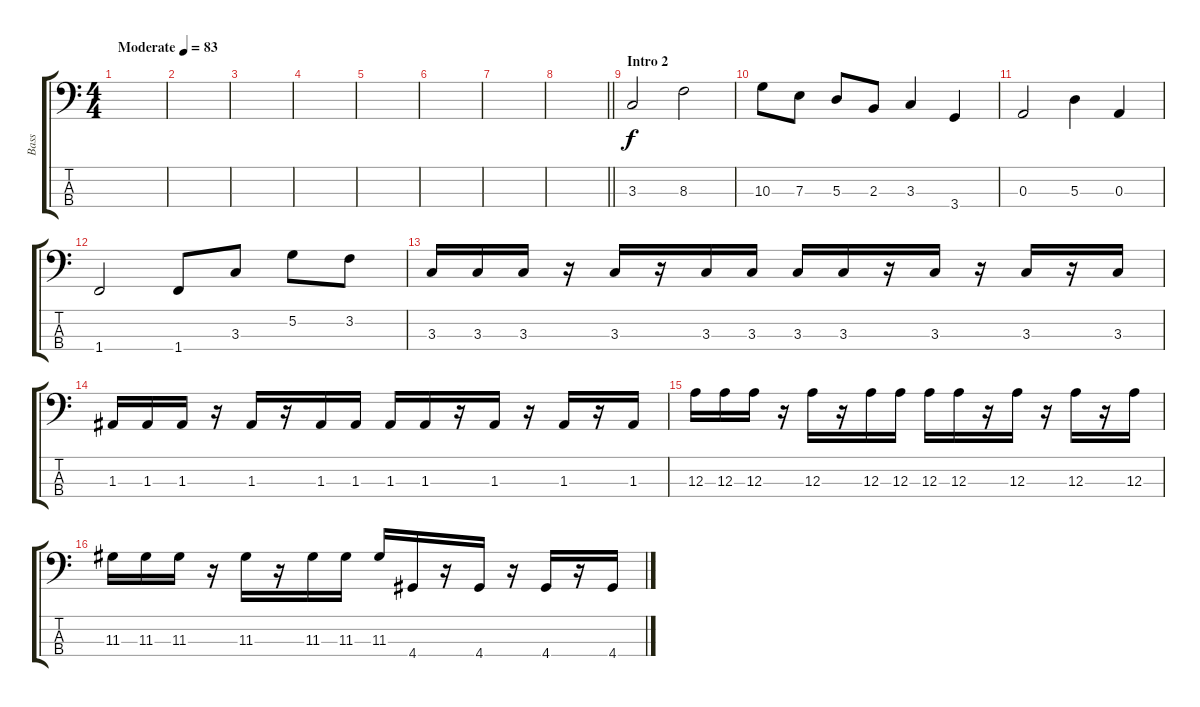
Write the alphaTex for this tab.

\track ("Bass" "Bass") {instrument electricbassfinger}
\staff {score tabs}
\tuning (G2 D2 A1 E1) {hide}
\ts (4 4)
\tempo (83 "Moderate")
\clef f4
\ks c
|
|
|
|
|
|
|
\barLineRight lightlight
|
\section ("" "Intro 2")
3.3.2 8.3.2 |
10.3.8 7.3.8 5.3.8 2.3.8 3.3.4 3.4.4 |
0.3.2 5.3.4 0.3.4 |
1.4.2 1.4.8 3.3.8 5.2.8 3.2.8 |
3.3.16 3.3.16 3.3.16 r.16 3.3.16 r.16 3.3.16 3.3.16 3.3.16 3.3.16 r.16 3.3.16 r.16 3.3.16 r.16 3.3.16 |
1.3.16 1.3.16 1.3.16 r.16 1.3.16 r.16 1.3.16 1.3.16 1.3.16 1.3.16 r.16 1.3.16 r.16 1.3.16 r.16 1.3.16 |
12.3.16 12.3.16 12.3.16 r.16 12.3.16 r.16 12.3.16 12.3.16 12.3.16 12.3.16 r.16 12.3.16 r.16 12.3.16 r.16 12.3.16 |
11.3.16 11.3.16 11.3.16 r.16 11.3.16 r.16 11.3.16 11.3.16 11.3.16 4.4.16 r.16 4.4.16 r.16 4.4.16 r.16 4.4.16
